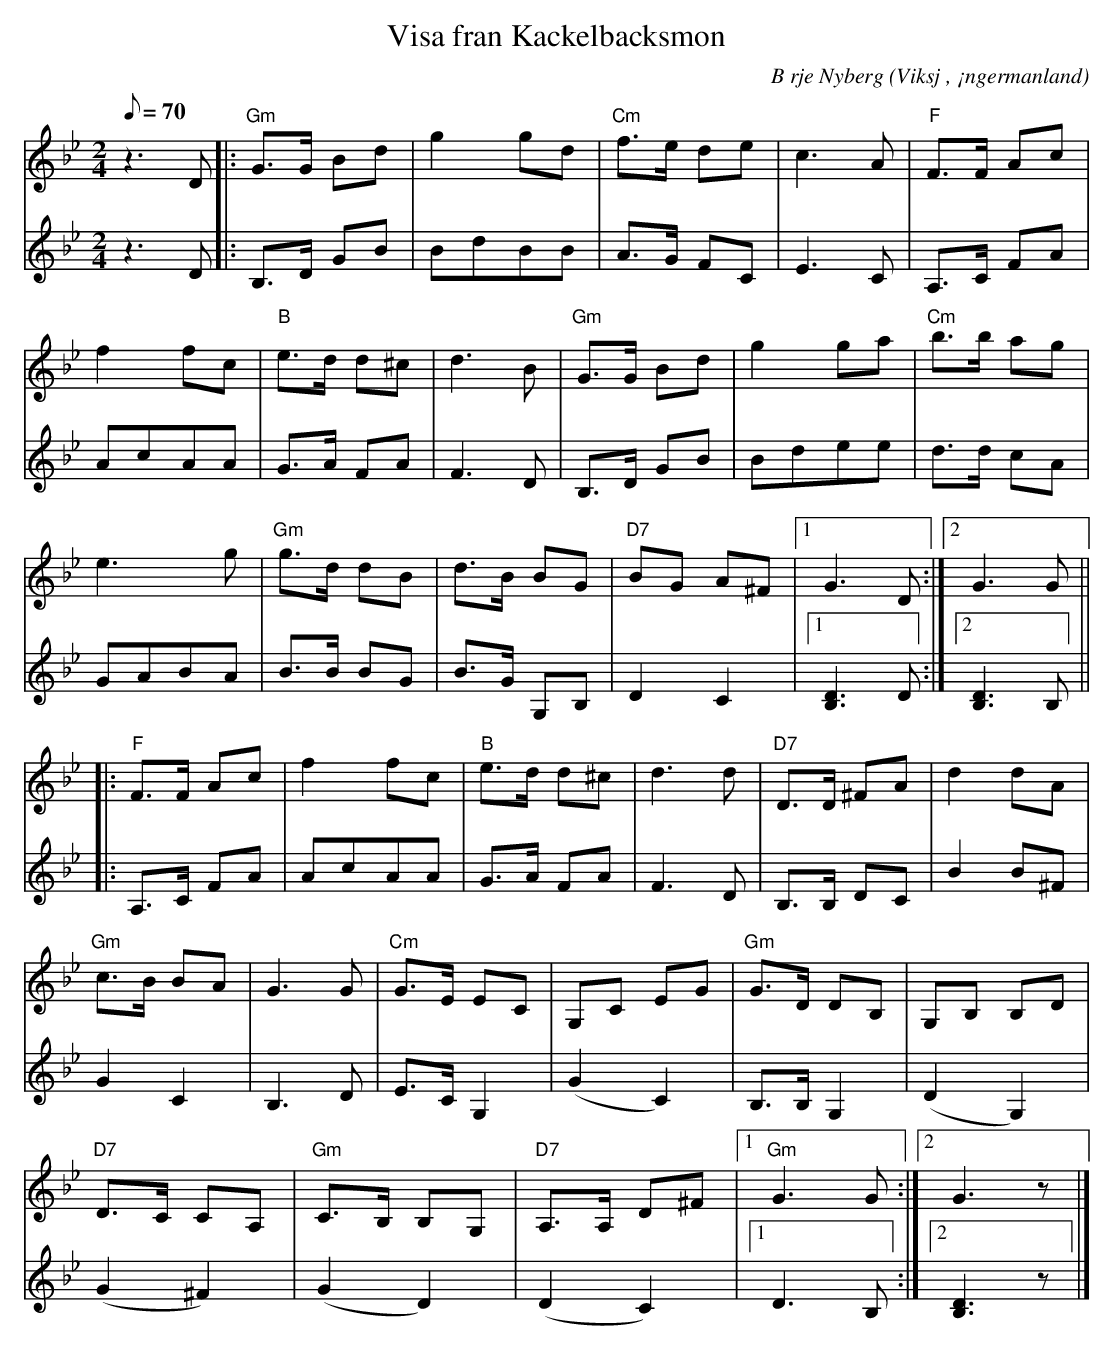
X:1
T:Visa fran Kackelbacksmon
C:B rje Nyberg
O:Viksj , ¡ngermanland
M:2/4
L:1/8
Q:70
K:Gm
V:1
z2> D2|: "Gm"G>G Bd | g2 gd | "Cm"f>e de | c2>A2 | "F"F>F Ac |
f2 fc | "B"e>d d^c | d2>B2 | "Gm"G>G Bd |g2 ga | "Cm"b>b ag |
e2> g2 | "Gm"g>d dB |d>B BG | "D7"BG A^F |1 G2> D2 :|2 G2> G2 ||
|: "F"F>F Ac | f2 fc | "B"e>d d^c | d2>d2 | "D7"D>D ^FA | d2 dA |
"Gm"c>B BA |G2> G2 | "Cm"G>E EC | G,C EG | "Gm"G>D DB, | G,B, B,D |
"D7"D>C CA, | "Gm"C>B, B,G, | "D7"A,>A, D^F |1 "Gm"G2> G2 :|2 G2> z2 |]
V:2
z2> D2 |: B,>D GB | BdBB | A>G FC | E2>C2 | A,>C FA |
AcAA | G>A FA| F2> D2 | B,>D GB | Bdee | d>d cA |
GABA | B>B BG | B>G G,B, | D2C2 |1 [D2B,2]> D2 :|2 [D2B,2]> B,2 ||
|: A,>C FA | AcAA | G>A FA | F2> D2 | B,>B, DC | B2 B^F |
G2 C2 | B,2> D2 | E>C G,2 | (G2 C2) | B,>B, G,2 | (D2 G,2) |
(G2 ^F2) | (G2 D2) | (D2 C2) |1 D2> B,2 :|2 [D2B,2]> z2 |]
